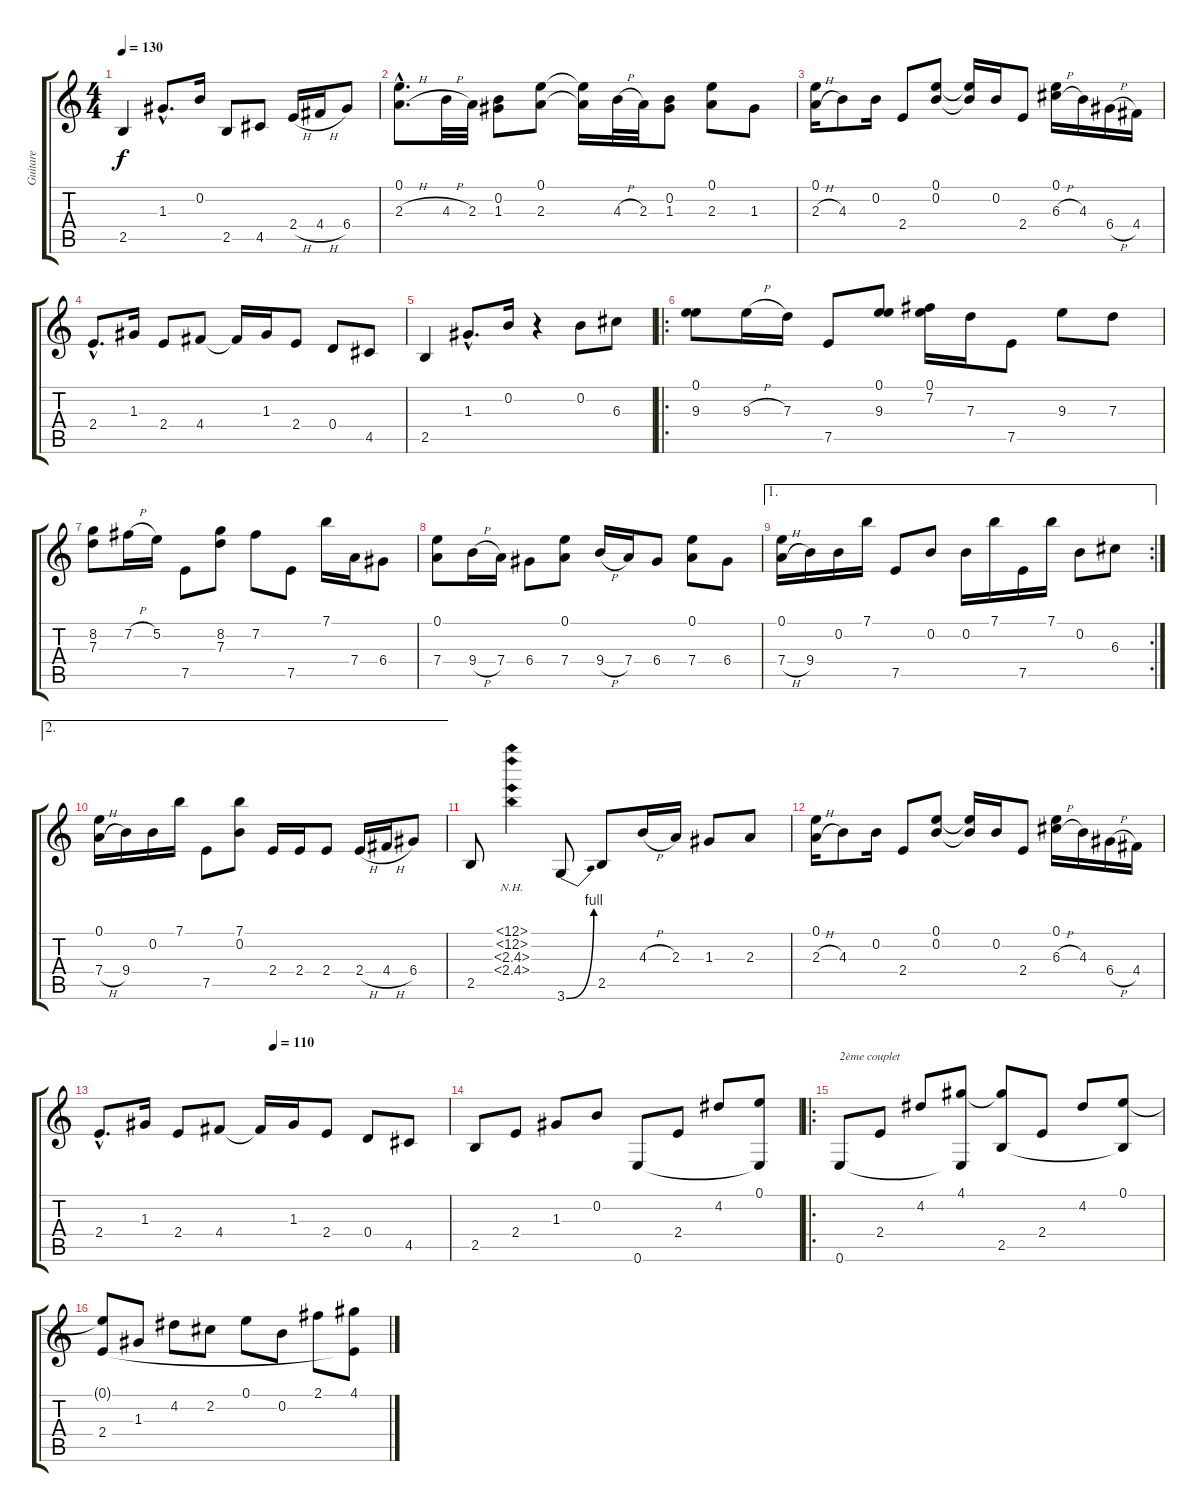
\track ("Guitare" "Guitare") {instrument acousticguitarsteel}
\staff {score tabs}
\tuning (E4 B3 G3 D3 A2 E2) {hide}
\ts (4 4)
\tempo 130
\clef g2
\ks c
2.5.4{dy f} 1.3{hac}.8{d} 0.2.16 2.5.8 4.5.8 2.4{h}.16 4.4{h}.16 6.4.8 |
(0.1{hac} 2.3{h hac}).8{d} 4.3{h}.32 2.3.32 (0.2 1.3).8 (0.1 2.3).8 (0.1{t} 2.3{t}).16 4.3{h}.32 2.3.32 (0.2 1.3).8 (0.1 2.3).8 1.3.8 |
(0.1 2.3{h}).16 4.3.8 0.2.16 2.4.8 (0.1 0.2).8 (0.1{t} 0.2{t}).16 0.2.16 2.4.8 (0.1 6.3{h}).16 4.3.16 6.4{h}.16 4.4.16 |
2.4{hac}.8{d} 1.3.16 2.4.8 4.4.8 4.4{t}.16 1.3.16 2.4.8 0.4.8 4.5.8 |
2.5.4 1.3{hac}.8{d} 0.2.16 r.4 0.2.8 6.3.8 |
\ro
(0.1 9.3).8 9.3{h}.16 7.3.16 7.5.8 (0.1 9.3).8 (0.1 7.2).16 7.3.16 7.5.8 9.3.8 7.3.8 |
(8.2 7.3).8 7.2{h}.16 5.2.16 7.5.8 (8.2 7.3).8 7.2.8 7.5.8 7.1.16 7.4.16 6.4.8 |
(0.1 7.4).8 9.4{h}.16 7.4.16 6.4.8 (0.1 7.4).8 9.4{h}.16 7.4.16 6.4.8 (0.1 7.4).8 6.4.8 |
\ae 1
\rc 2
(0.1 7.4{h}).16 9.4.16 0.2.16 7.1.16 7.5.8 0.2.8 0.2.16 7.1.16 7.5.16 7.1.16 0.2.8 6.3.8 |
\ae 2
(0.1 7.4{h}).16 9.4.16 0.2.16 7.1.16 7.5.8 (7.1 0.2).8 2.4.16 2.4.16 2.4.8 2.4{h}.16 4.4{h}.16 6.4.8 |
2.5.8 (0.1{nh} 0.2{nh} 2.3{nh} 2.4{nh}).4 3.6{be (bend 0 0 60 4)}.8 2.5.8 4.3{h}.16 2.3.16 1.3.8 2.3.8 |
(0.1 2.3{h}).16 4.3.8 0.2.16 2.4.8 (0.1 0.2).8 (0.1{t} 0.2{t}).16 0.2.16 2.4.8 (0.1 6.3{h}).16 4.3.16 6.4{h}.16 4.4.16 |
\tempo (110 0.5)
2.4{hac}.8{d} 1.3.16 2.4.8 4.4.8 4.4{t}.16 1.3.16 2.4.8 0.4.8 4.5.8 |
2.5.8 2.4.8 1.3.8 0.2.8 0.6.8 2.4.8 4.2.8 (0.1 0.6{t}).8 |
\ro
0.6.8{txt "2ème couplet"} 2.4.8 4.2.8 (4.1 0.6{t}).8 (4.1{t} 2.5).8 2.4.8 4.2.8 (0.1 2.5{t}).8 |
(0.1{t} 2.4).8 1.3.8 4.2.8 2.2.8 0.1.8 0.2.8 2.1.8 (4.1 2.4{t}).8
